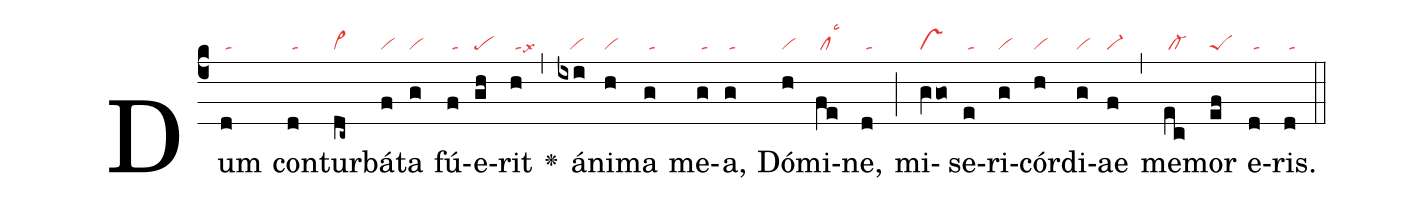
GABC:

nabc-lines:1;
%%
(c4)Dum(d|/ta) con(d|/ta)tur(dc~|cl~)bá(f|vi)ta(g|vi) fú(f|/ta)e(gh|pe)rit(h|/talsx6) <v>\greheightstar</v>(,)
á(ixi|///vi)ni(h|vi)ma(g|/ta) me(g|/ta)a,(g|/ta) Dó(h|vi)mi(fe|/cllsc3)ne,(d|/ta) (;)
mi(gVgo|vs)se(e|/ta)ri(g|vi)cór(h|vi)di(g|vi)ae(f|vi-)(,) me(ec|/cl-)mor(ef|peS) e(d|/ta)ris.(d|/ta) (::)
